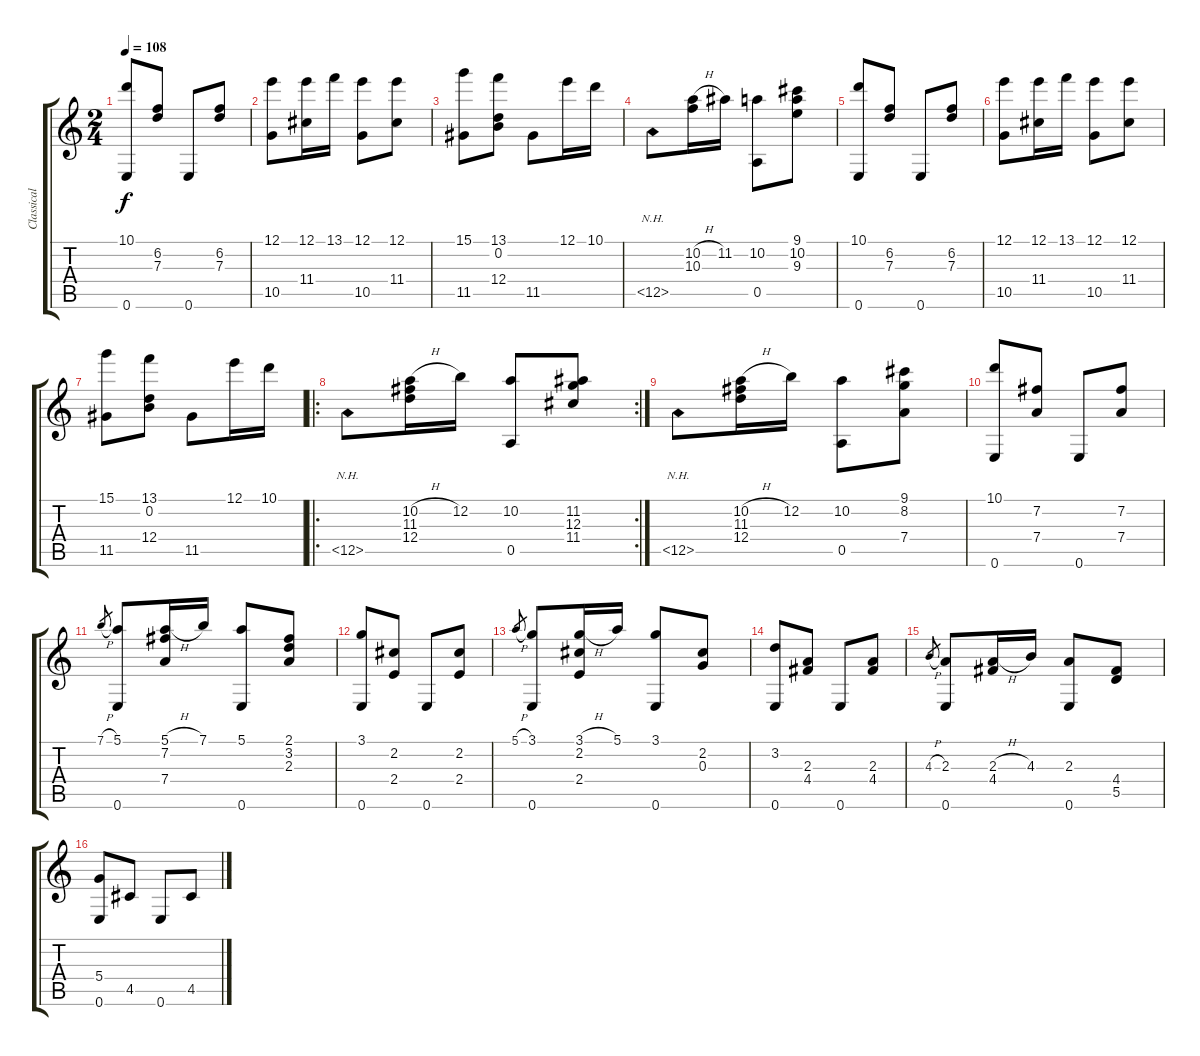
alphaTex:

\track ("Classical Guitar" "Classical ") {instrument acousticguitarnylon}
\staff {score tabs}
\tuning (E4 B3 G3 D3 A2 E2) {hide}
\ts (2 4)
\tempo 108
\clef g2
\ks c
(10.1 0.6).8{dy f} (6.2 7.3).8 0.6.8 (6.2 7.3).8 |
(12.1 10.5).8 (12.1 11.4).16 13.1.16 (12.1 10.5).8 (12.1 11.4).8 |
(15.1 11.5).8 (13.1 0.2 12.4).8 11.5.8 12.1.16 10.1.16 |
12.5{nh}.8 (10.2{h} 10.3).16 11.2.16 (10.2 0.5).8 (9.1 10.2 9.3).8 |
(10.1 0.6).8 (6.2 7.3).8 0.6.8 (6.2 7.3).8 |
(12.1 10.5).8 (12.1 11.4).16 13.1.16 (12.1 10.5).8 (12.1 11.4).8 |
(15.1 11.5).8 (13.1 0.2 12.4).8 11.5.8 12.1.16 10.1.16 |
\ro
\rc 2
12.5{nh}.8 (10.2{h} 11.3 12.4).16 12.2.16 (10.2 0.5).8 (11.2 12.3 11.4).8 |
12.5{nh}.8 (10.2{h} 11.3 12.4).16 12.2.16 (10.2 0.5).8 (9.1 8.2 7.4).8 |
(10.1 0.6).8 (7.2 7.4).8 0.6.8 (7.2 7.4).8 |
7.1{h}.8{gr} (5.1 0.6).8 (5.1{h} 7.2 7.4).16 7.1.16 (5.1 0.6).8 (2.1 3.2 2.3).8 |
(3.1 0.6).8 (2.2 2.4).8 0.6.8 (2.2 2.4).8 |
5.1{h}.8{gr} (3.1 0.6).8 (3.1{h} 2.2 2.4).16 5.1.16 (3.1 0.6).8 (2.2 0.3).8 |
(3.2 0.6).8 (2.3 4.4).8 0.6.8 (2.3 4.4).8 |
4.3{h}.8{gr} (2.3 0.6).8 (2.3{h} 4.4).16 4.3.16 (2.3 0.6).8 (4.4 5.5).8 |
(5.4 0.6).8 4.5.8 0.6.8 4.5.8
